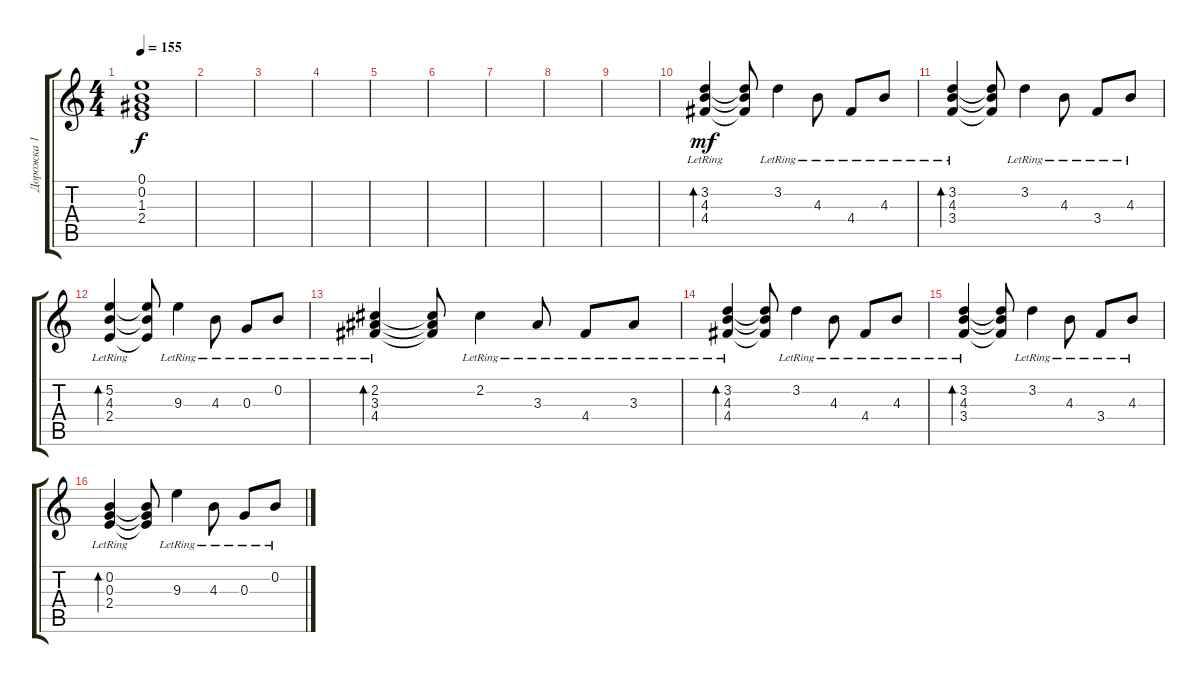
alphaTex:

\track ("Дорожка 1" "Дорожка 1") {instrument electricguitarclean}
\staff {score tabs}
\tuning (E4 B3 G3 D3 A2 E2) {hide}
\ts (4 4)
\tempo 155
\clef g2
\ks c
(0.1{t} 0.2{t} 1.3{t} 2.4{t}).1{dy f} |
|
|
|
|
|
|
|
|
(3.2{lr} 4.3{lr} 4.4{lr}).4{bd 240 dy mf} (3.2{t} 4.3{t} 4.4{t}).8 3.2{lr}.4 4.3{lr}.8 4.4{lr}.8 4.3{lr}.8 |
(3.2{lr} 4.3{lr} 3.4{lr}).4{bd 240} (3.2{t} 4.3{t} 3.4{t}).8 3.2{lr}.4 4.3{lr}.8 3.4{lr}.8 4.3{lr}.8 |
(5.2{lr} 4.3{lr} 2.4{lr}).4{bd 240} (5.2{t} 4.3{t} 2.4{t}).8 9.3{lr}.4 4.3{lr}.8 0.3{lr}.8 0.2{lr}.8 |
(2.2{lr} 3.3{lr} 4.4{lr}).4{bd 240} (2.2{t} 3.3{t} 4.4{t}).8 2.2{lr}.4 3.3{lr}.8 4.4{lr}.8 3.3{lr}.8 |
(3.2{lr} 4.3{lr} 4.4{lr}).4{bd 240} (3.2{t} 4.3{t} 4.4{t}).8 3.2{lr}.4 4.3{lr}.8 4.4{lr}.8 4.3{lr}.8 |
(3.2{lr} 4.3{lr} 3.4{lr}).4{bd 240} (3.2{t} 4.3{t} 3.4{t}).8 3.2{lr}.4 4.3{lr}.8 3.4{lr}.8 4.3{lr}.8 |
(0.2{lr} 0.3{lr} 2.4{lr}).4{bd 240} (0.2{t} 0.3{t} 2.4{t}).8 9.3{lr}.4 4.3{lr}.8 0.3{lr}.8 0.2{lr}.8
